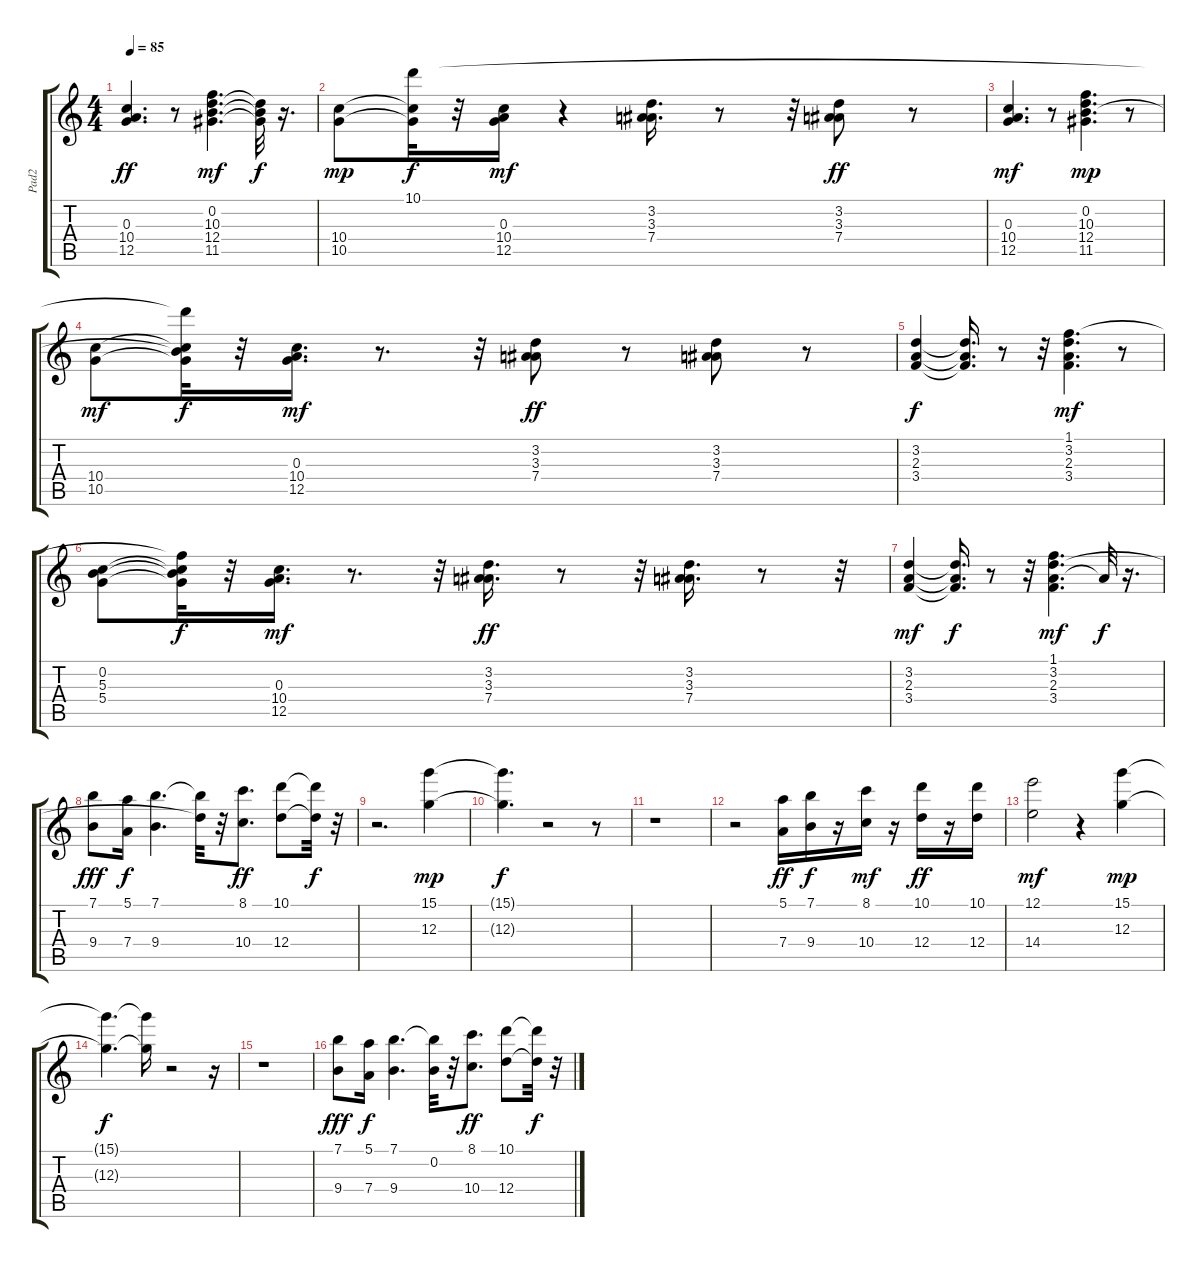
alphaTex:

\track ("Pad2" "Pad2") {instrument acousticguitarsteel}
\staff {score tabs}
\tuning (E4 B3 G3 D3 A2 E2) {hide}
\ts (4 4)
\tempo 85
\clef g2
\ks c
(0.3 10.4 12.5).4{d dy ff volume 9 instrument acousticguitarsteel} r.8 (0.2 10.3 12.4 11.5).4{d dy mf} (0.2{t} 12.4{t} 11.5{t}).32{dy f} r.16{d} |
(10.4 10.5).8{dy mp} (10.1{t} 10.4{t} 10.5{t}).32{dy f} r.32 (0.3 10.4 12.5).16{dy mf} r.4 (3.2 3.3 7.4).16{d} r.8 r.32 (3.2 3.3 7.4).8{dy ff} r.8 |
(0.3 10.4 12.5).4{d dy mf} r.8 (0.2 10.3 12.4 11.5).4{d dy mp} r.8 |
(10.4 10.5).8{dy mf} (10.1{t} 0.2{t} 10.4{t} 10.5{t}).32{dy f} r.32 (0.3 10.4 12.5).16{d dy mf} r.8{d} r.32 (3.2 3.3 7.4).8{dy ff} r.8 (3.2 3.3 7.4).8 r.8 |
(3.2 2.3 3.4).4{dy f} (3.2{t} 2.3{t} 3.4{t}).16{d} r.8 r.32 (1.1 3.2 2.3 3.4).4{d dy mf} r.8 |
(0.2 5.3 5.4).8 (1.1{t} 0.2{t} 5.3{t} 5.4{t}).32{dy f} r.32 (0.3 10.4 12.5).16{d dy mf} r.8{d} r.32 (3.2 3.3 7.4).16{d dy ff} r.8 r.32 (3.2 3.3 7.4).16{d} r.8 r.32 |
(3.2 2.3 3.4).4{dy mf} (3.2{t} 2.3{t} 3.4{t}).16{d dy f} r.8 r.32 (1.1 3.2 2.3 3.4).4{d dy mf} 2.3{t}.32{dy f} r.16{d} |
(7.1 9.4).8{dy fff} (5.1 7.4).16{dy f} (7.1 9.4).4{d} (7.1{t} 3.2{t}).32 r.32 (8.1 10.4).8{d dy ff} (10.1 12.4).8 (10.1{t} 12.4{t}).32{dy f} r.32 |
r.2{d} (15.1 12.3).4{dy mp volume 9 instrument acousticguitarsteel} |
(15.1{t} 12.3{t}).4{d dy f} r.2 r.8 |
r.1 |
r.2 (5.1 7.4).16{dy ff} (7.1 9.4).16{dy f} r.16 (8.1 10.4).16{dy mf} r.16 (10.1 12.4).16{dy ff} r.16 (10.1 12.4).16 |
(12.1 14.4).2{dy mf} r.4 (15.1 12.3).4{dy mp} |
(15.1{t} 12.3{t}).4{d dy f} (15.1{t} 12.3{t}).16 r.2 r.16 |
r.1 |
(7.1 9.4).8{dy fff} (5.1 7.4).16{dy f} (7.1 9.4).4{d} (7.1{t} 0.2).32 r.32 (8.1 10.4).8{d dy ff} (10.1 12.4).8 (10.1{t} 12.4{t}).32{dy f} r.32
